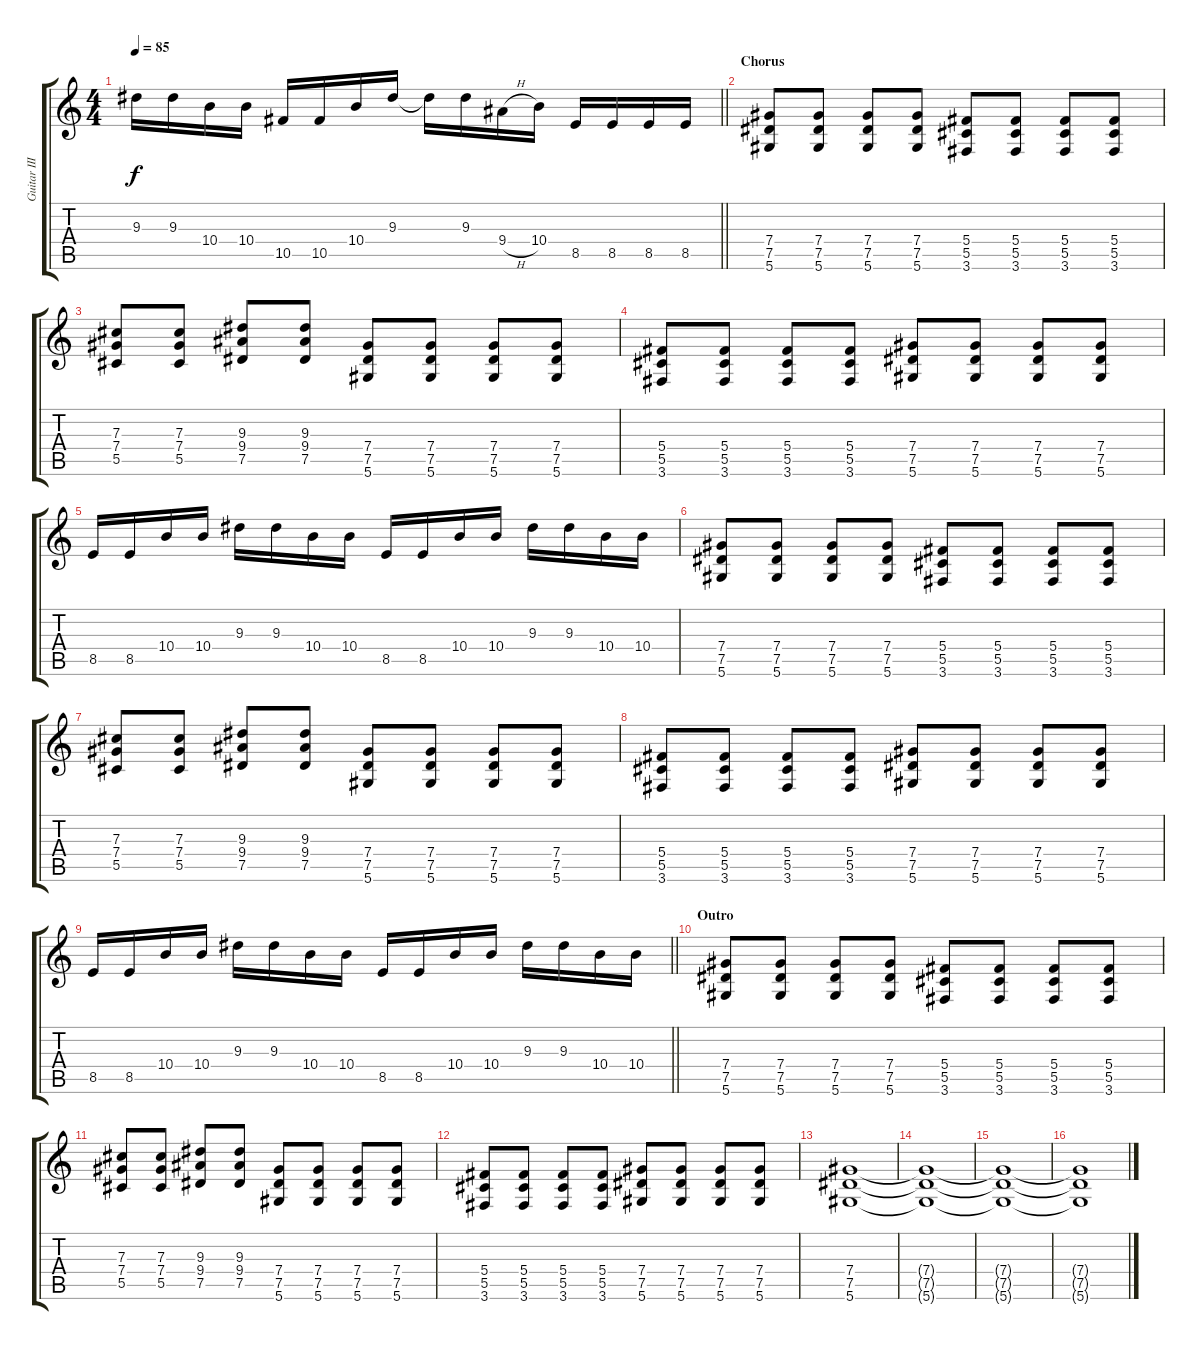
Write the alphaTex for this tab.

\track ("Guitar III (Dist.) - Jade" "Guitar III") {instrument overdrivenguitar}
\staff {score tabs}
\tuning (Eb4 Bb3 Gb3 Db3 Ab2 Eb2) {hide}
\ts (4 4)
\tempo 85
\clef g2
\barLineRight lightlight
\ks c
9.3.16{dy f} 9.3.16 10.4.16 10.4.16 10.5.16 10.5.16 10.4.16 9.3.16 9.3{t}.16 9.3.16 9.4{h}.16 10.4.16 8.5.16 8.5.16 8.5.16 8.5.16 |
\section ("" "Chorus")
(7.4 7.5 5.6).8 (7.4 7.5 5.6).8 (7.4 7.5 5.6).8 (7.4 7.5 5.6).8 (5.4 5.5 3.6).8 (5.4 5.5 3.6).8 (5.4 5.5 3.6).8 (5.4 5.5 3.6).8 |
(7.3 7.4 5.5).8 (7.3 7.4 5.5).8 (9.3 9.4 7.5).8 (9.3 9.4 7.5).8 (7.4 7.5 5.6).8 (7.4 7.5 5.6).8 (7.4 7.5 5.6).8 (7.4 7.5 5.6).8 |
(5.4 5.5 3.6).8 (5.4 5.5 3.6).8 (5.4 5.5 3.6).8 (5.4 5.5 3.6).8 (7.4 7.5 5.6).8 (7.4 7.5 5.6).8 (7.4 7.5 5.6).8 (7.4 7.5 5.6).8 |
8.5.16 8.5.16 10.4.16 10.4.16 9.3.16 9.3.16 10.4.16 10.4.16 8.5.16 8.5.16 10.4.16 10.4.16 9.3.16 9.3.16 10.4.16 10.4.16 |
(7.4 7.5 5.6).8 (7.4 7.5 5.6).8 (7.4 7.5 5.6).8 (7.4 7.5 5.6).8 (5.4 5.5 3.6).8 (5.4 5.5 3.6).8 (5.4 5.5 3.6).8 (5.4 5.5 3.6).8 |
(7.3 7.4 5.5).8 (7.3 7.4 5.5).8 (9.3 9.4 7.5).8 (9.3 9.4 7.5).8 (7.4 7.5 5.6).8 (7.4 7.5 5.6).8 (7.4 7.5 5.6).8 (7.4 7.5 5.6).8 |
(5.4 5.5 3.6).8 (5.4 5.5 3.6).8 (5.4 5.5 3.6).8 (5.4 5.5 3.6).8 (7.4 7.5 5.6).8 (7.4 7.5 5.6).8 (7.4 7.5 5.6).8 (7.4 7.5 5.6).8 |
\barLineRight lightlight
8.5.16 8.5.16 10.4.16 10.4.16 9.3.16 9.3.16 10.4.16 10.4.16 8.5.16 8.5.16 10.4.16 10.4.16 9.3.16 9.3.16 10.4.16 10.4.16 |
\section ("" "Outro")
(7.4 7.5 5.6).8 (7.4 7.5 5.6).8 (7.4 7.5 5.6).8 (7.4 7.5 5.6).8 (5.4 5.5 3.6).8 (5.4 5.5 3.6).8 (5.4 5.5 3.6).8 (5.4 5.5 3.6).8 |
(7.3 7.4 5.5).8 (7.3 7.4 5.5).8 (9.3 9.4 7.5).8 (9.3 9.4 7.5).8 (7.4 7.5 5.6).8 (7.4 7.5 5.6).8 (7.4 7.5 5.6).8 (7.4 7.5 5.6).8 |
(5.4 5.5 3.6).8 (5.4 5.5 3.6).8 (5.4 5.5 3.6).8 (5.4 5.5 3.6).8 (7.4 7.5 5.6).8 (7.4 7.5 5.6).8 (7.4 7.5 5.6).8 (7.4 7.5 5.6).8 |
(7.4 7.5 5.6).1{volume 0} |
(7.4{t} 7.5{t} 5.6{t}).1 |
(7.4{t} 7.5{t} 5.6{t}).1 |
(7.4{t} 7.5{t} 5.6{t}).1
